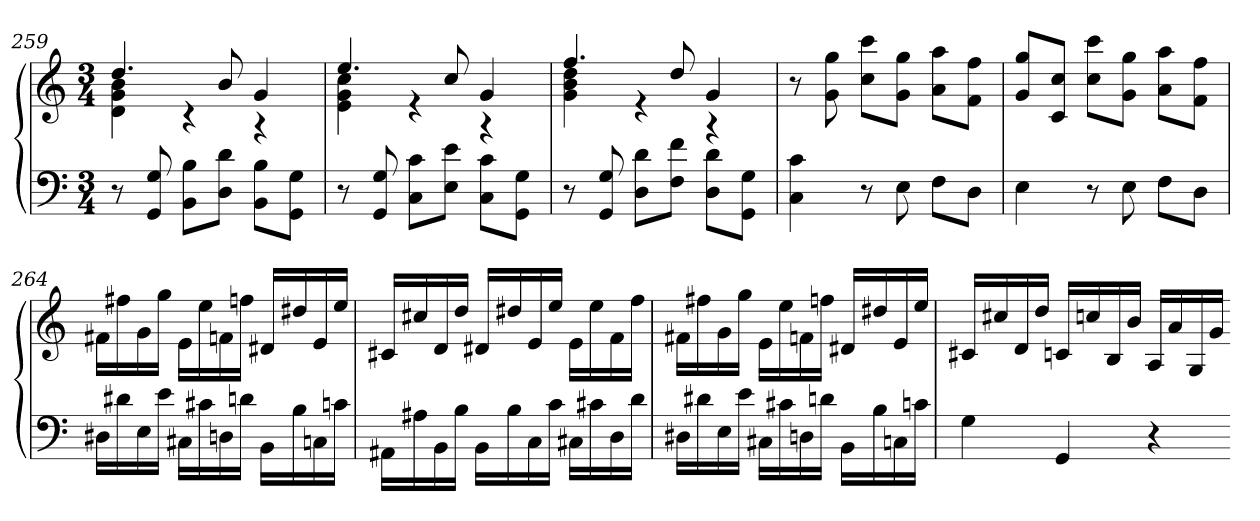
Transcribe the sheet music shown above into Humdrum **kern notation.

**kern	**kern
*part1	*part1
*staff2	*staff1
*clefF4	*clefG2
*k[]	*k[]
*C:	*C:
*M3/4	*M3/4
=259	=259
*	*^
8r	4.dd	4d 4g 4b
8GG 8G	.	.
8BB 8BL	.	4r
8D 8dJ	8b	.
8BB 8BL	4g	4r
8GG 8GJ	.	.
=260	=260	=260
8r	4.ee	4e 4g 4cc
8GG 8G	.	.
8C 8cL	.	4r
8E 8eJ	8cc	.
8C 8cL	4g	4r
8GG 8GJ	.	.
=261	=261	=261
8r	4.ff	4g 4b 4dd
8GG 8G	.	.
8D 8dL	.	4r
8F 8fJ	8dd	.
8D 8dL	4g	4r
8GG 8GJ	.	.
*	*v	*v
=262	=262
4C 4c	8r
.	8g 8gg
8r	8cc 8cccL
8E	8g 8ggJ
8FL	8a 8aaL
8DJ	8f 8ffJ
=263	=263
4E	8g 8ggL
.	8c 8ccJ
8r	8cc 8cccL
8E	8g 8ggJ
8FL	8a 8aaL
8DJ	8f 8ffJ
=264	=264
16D#XLL	16f#XLL
16d#X	16ff#X
16E	16g
16eJJ	16ggJJ
16C#XLL	16eLL
16c#X	16ee
16Dn	16fn
16dnJJ	16ffnJJ
16BBLL	16d#XLL
16B	16dd#X
16Cn	16e
16cnJJ	16eeJJ
=265	=265
16AA#XLL	16c#XLL
16A#X	16cc#X
16BB	16d
16BJJ	16ddJJ
16BBLL	16d#XLL
16B	16dd#X
16C	16e
16cJJ	16eeJJ
16C#XLL	16eLL
16c#X	16ee
16D	16f
16dJJ	16ffJJ
=266	=266
16D#XLL	16f#XLL
16d#X	16ff#X
16E	16g
16eJJ	16ggJJ
16C#XLL	16eLL
16c#X	16ee
16Dn	16fn
16dnJJ	16ffnJJ
16BBLL	16d#XLL
16B	16dd#X
16Cn	16e
16cnJJ	16eeJJ
=267	=267
4G	16c#XLL
.	16cc#X
.	16d
.	16ddJJ
4GG	16cnLL
.	16ccn
.	16B
.	16bJJ
4r	16ALL
.	16a
.	16G
.	16gJJ
=-	=-
*-	*-
